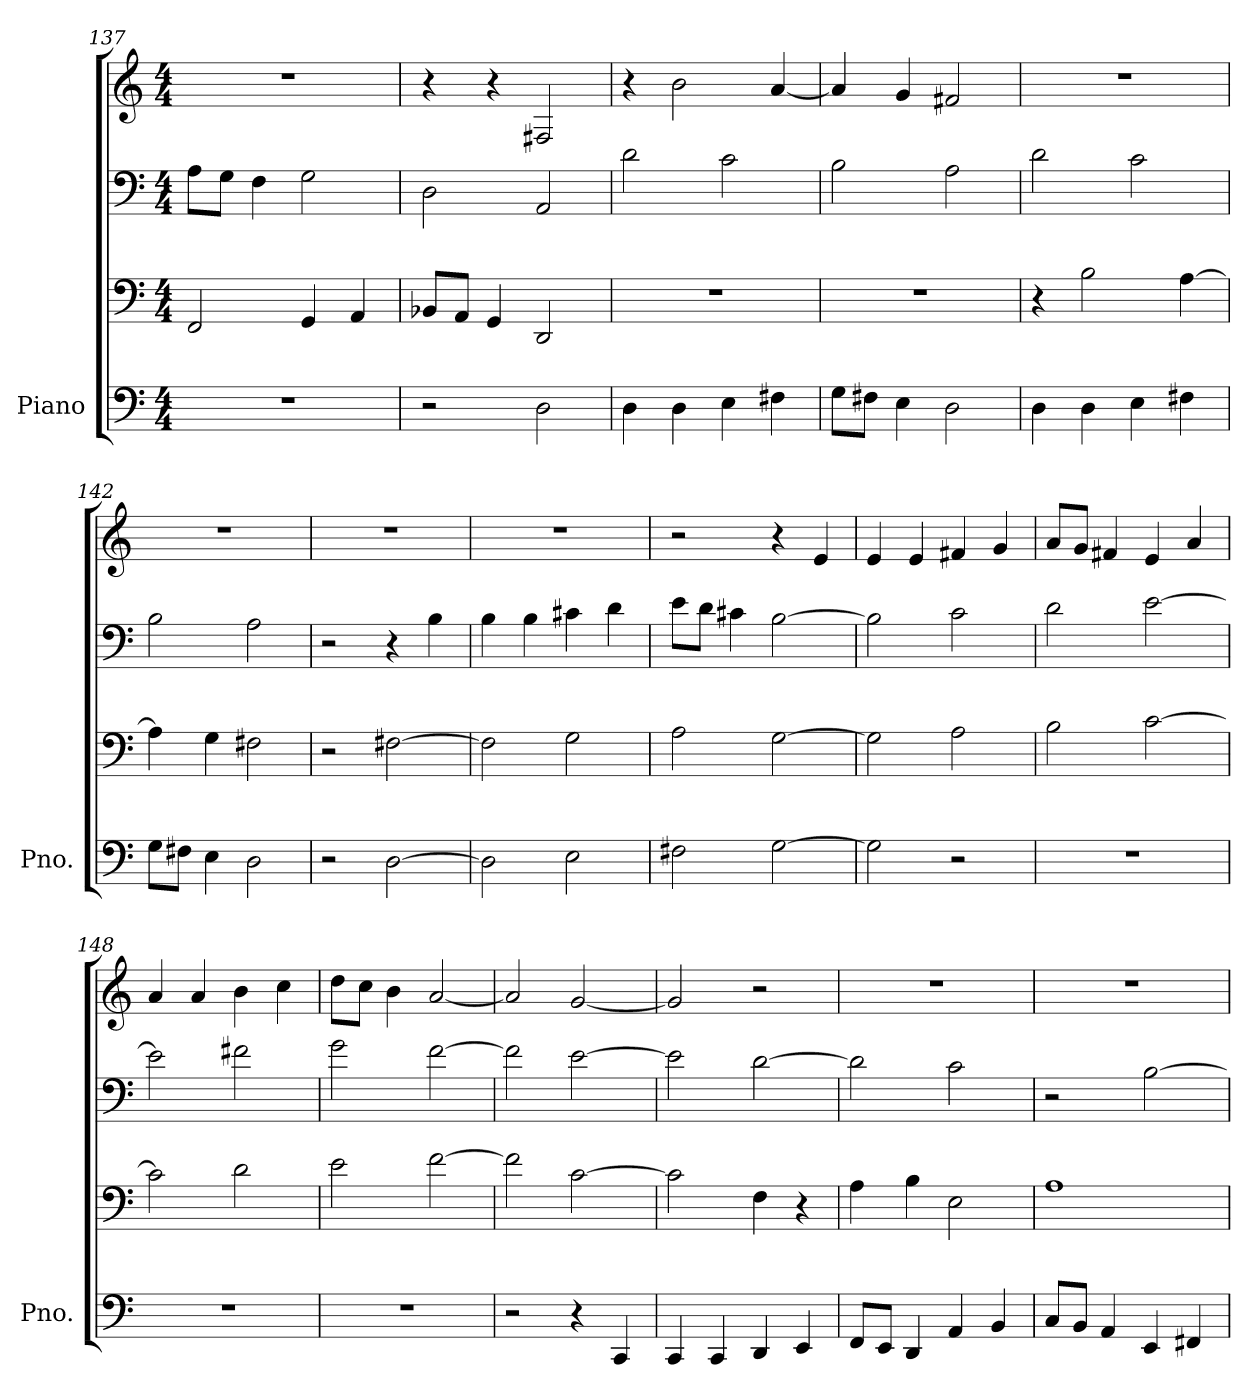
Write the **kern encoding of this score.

**kern	**kern	**kern	**kern
*part1	*part1	*part1	*part1
*staff4	*staff3	*staff2	*staff1
*I"Piano	*	*	*
*I'Pno.	*	*	*
*clefF4	*clefF4	*clefF4	*clefG2
*k[]	*k[]	*k[]	*k[]
*M4/4	*M4/4	*M4/4	*M4/4
=137	=137	=137	=137
1r	2FF/	8A\L	1r
.	.	8G\J	.
.	.	4F\	.
.	4GG/	2G\	.
.	4AA/	.	.
=138	=138	=138	=138
2r	8BB-X/L	2D\	4r
.	8AA/J	.	.
.	4GG/	.	4r
2D\	2DD/	2AA/	2F#X/
=139	=139	=139	=139
4D\	1r	2d\	4r
4D\	.	.	2b\
4E\	.	2c\	.
4F#X\	.	.	[4a/
=140	=140	=140	=140
8G\L	1r	2B\	4a/]
8F#X\J	.	.	.
4E\	.	.	4g/
2D\	.	2A\	2f#X/
=141	=141	=141	=141
4D\	4r	2d\	1r
4D\	2B\	.	.
4E\	.	2c\	.
4F#X\	[4A\	.	.
=142	=142	=142	=142
8G\L	4A\]	2B\	1r
8F#X\J	.	.	.
4E\	4G\	.	.
2D\	2F#X\	2A\	.
=143	=143	=143	=143
2r	2r	2r	1r
[2D\	[2F#X\	4r	.
.	.	4B\	.
=144	=144	=144	=144
2D\]	2F#\]	4B\	1r
.	.	4B\	.
2E\	2G\	4c#X\	.
.	.	4d\	.
=145	=145	=145	=145
2F#X\	2A\	8e\L	2r
.	.	8d\J	.
.	.	4c#X\	.
[2G\	[2G\	[2B\	4r
.	.	.	4e/
=146	=146	=146	=146
2G\]	2G\]	2B\]	4e/
.	.	.	4e/
2r	2A\	2c\	4f#X/
.	.	.	4g/
=147	=147	=147	=147
1r	2B\	2d\	8a/L
.	.	.	8g/J
.	.	.	4f#X/
.	[2c\	[2e\	4e/
.	.	.	4a/
=148	=148	=148	=148
1r	2c\]	2e\]	4a/
.	.	.	4a/
.	2d\	2f#X\	4b\
.	.	.	4cc\
=149	=149	=149	=149
1r	2e\	2g\	8dd\L
.	.	.	8cc\J
.	.	.	4b\
.	[2f\	[2f\	[2a/
=150	=150	=150	=150
2r	2f\]	2f\]	2a/]
4r	[2c\	[2e\	[2g/
4CC/	.	.	.
=151	=151	=151	=151
4CC/	2c\]	2e\]	2g/]
4CC/	.	.	.
4DD/	4F\	[2d\	2r
4EE/	4r	.	.
=152	=152	=152	=152
8FF/L	4A\	2d\]	1r
8EE/J	.	.	.
4DD/	4B\	.	.
4AA/	2E\	2c\	.
4BB/	.	.	.
=153	=153	=153	=153
8C/L	1A	2r	1r
8BB/J	.	.	.
4AA/	.	.	.
4EE/	.	[2B\	.
4FF#X/	.	.	.
=	=	=	=
*-	*-	*-	*-
